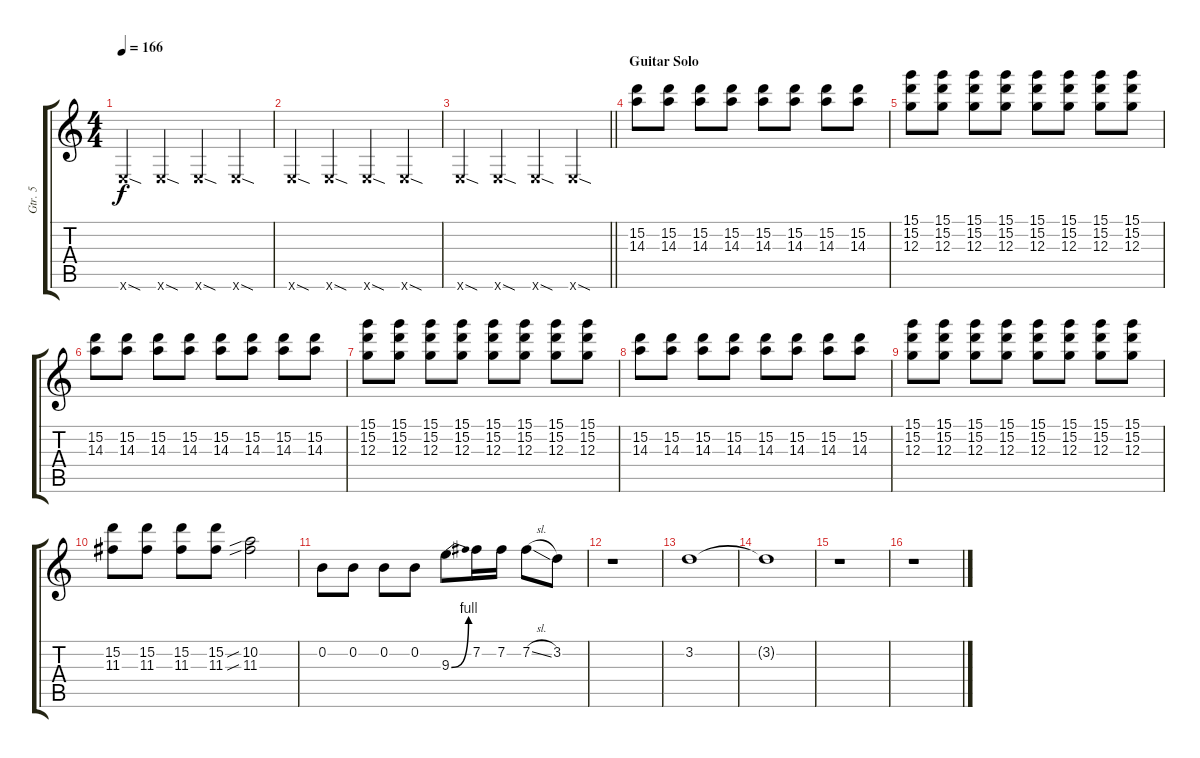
\track ("Gtr. 5" "Gtr. 5") {instrument distortionguitar}
\staff {score tabs}
\tuning (E4 B3 G3 D3 A2 E2) {hide}
\ts (4 4)
\tempo 166
\clef g2
\ks c
0.6{sod x}.4{dy f} 0.6{sod x}.4 0.6{sod x}.4 0.6{sod x}.4 |
0.6{sod x}.4 0.6{sod x}.4 0.6{sod x}.4 0.6{sod x}.4 |
\barLineRight lightlight
0.6{sod x}.4 0.6{sod x}.4 0.6{sod x}.4 0.6{sod x}.4 |
\section ("" "Guitar Solo")
(15.2 14.3).8 (15.2 14.3).8 (15.2 14.3).8 (15.2 14.3).8 (15.2 14.3).8 (15.2 14.3).8 (15.2 14.3).8 (15.2 14.3).8 |
(15.1 15.2 12.3).8 (15.1 15.2 12.3).8 (15.1 15.2 12.3).8 (15.1 15.2 12.3).8 (15.1 15.2 12.3).8 (15.1 15.2 12.3).8 (15.1 15.2 12.3).8 (15.1 15.2 12.3).8 |
(15.2 14.3).8 (15.2 14.3).8 (15.2 14.3).8 (15.2 14.3).8 (15.2 14.3).8 (15.2 14.3).8 (15.2 14.3).8 (15.2 14.3).8 |
(15.1 15.2 12.3).8 (15.1 15.2 12.3).8 (15.1 15.2 12.3).8 (15.1 15.2 12.3).8 (15.1 15.2 12.3).8 (15.1 15.2 12.3).8 (15.1 15.2 12.3).8 (15.1 15.2 12.3).8 |
(15.2 14.3).8 (15.2 14.3).8 (15.2 14.3).8 (15.2 14.3).8 (15.2 14.3).8 (15.2 14.3).8 (15.2 14.3).8 (15.2 14.3).8 |
(15.1 15.2 12.3).8 (15.1 15.2 12.3).8 (15.1 15.2 12.3).8 (15.1 15.2 12.3).8 (15.1 15.2 12.3).8 (15.1 15.2 12.3).8 (15.1 15.2 12.3).8 (15.1 15.2 12.3).8 |
(15.2 11.3).8 (15.2 11.3).8 (15.2 11.3).8 (15.2 11.3).8 (10.2{sib} 11.3{sib}).2 |
0.2.8 0.2.8 0.2.8 0.2.8 9.3{be (bend 0 0 60 4)}.8 7.2.16 7.2.16 7.2{sl}.8 3.2.8 |
r.1 |
3.2.1 |
3.2{t}.1 |
r.1 |
r.1
